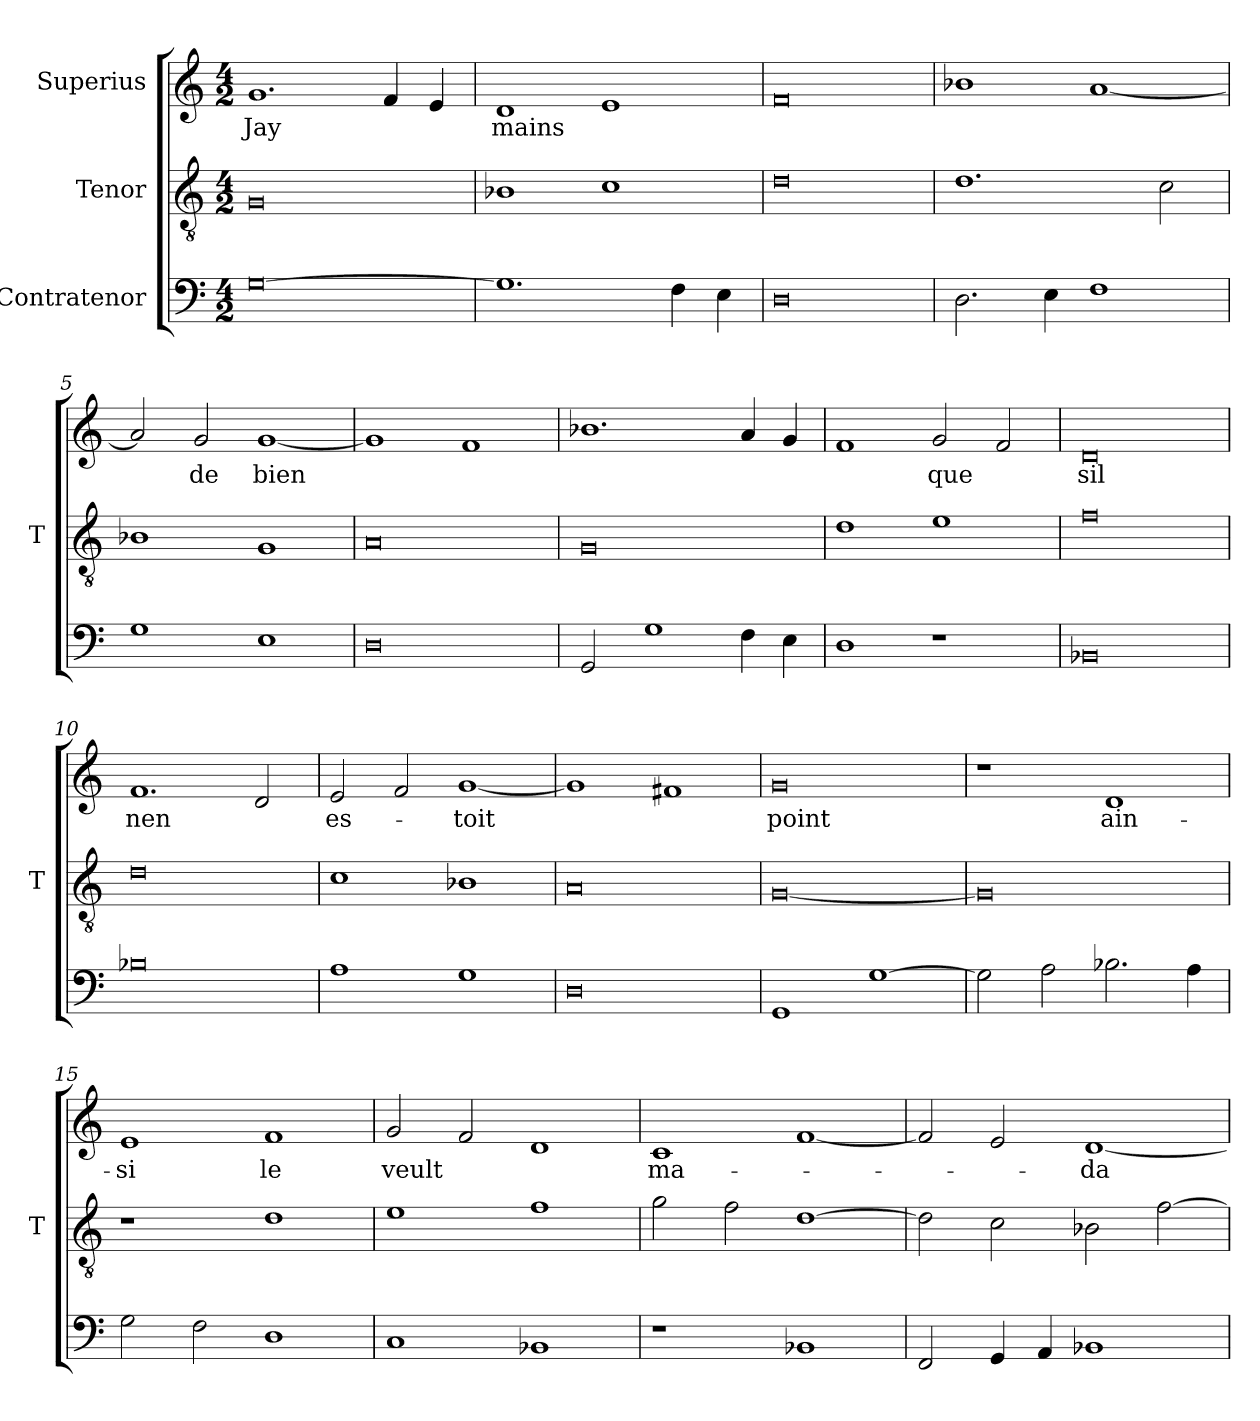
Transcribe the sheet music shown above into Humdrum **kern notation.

**kern	**kern	**kern	**text
*part3	*part2	*part1	*part1
*staff3	*staff2	*staff1	*staff1
*I"Contratenor	*I"Tenor	*I"Superius	*
*	*I'T	*	*
*clefF4	*clefGv2	*clefG2	*
*M4/2	*M4/2	*M4/2	*
=1	=1	=1	=1
[0G	0G	1.g	-Jay
.	.	4f	.
.	.	4e	.
=2	=2	=2	=2
1.G]	1B-X	1d	-mains
.	1c	1e	.
4F	.	.	.
4E	.	.	.
=3	=3	=3	=3
0D	0d	0f	.
=4	=4	=4	=4
2.D	1.d	1b-X	.
4E	.	.	.
1F	.	[1a	.
.	2c	.	.
=5	=5	=5	=5
1G	1B-X	2a]	.
.	.	2g	-de
1E	1G	[1g	-bien
=6	=6	=6	=6
0D	0A	1g]	.
.	.	1f	.
=7	=7	=7	=7
2GG	0G	1.b-X	.
1G	.	.	.
4F	.	4a	.
4E	.	4g	.
=8	=8	=8	=8
1D	1d	1f	.
1r	1e	2g	-que
.	.	2f	.
=9	=9	=9	=9
0BB-X	0f	0d	-sil
=10	=10	=10	=10
0B-X	0d	1.f	-nen
.	.	2d	.
=11	=11	=11	=11
1A	1c	2e	es-
.	.	2f	.
1G	1B-X	[1g	-toit
=12	=12	=12	=12
0D	0A	1g]	.
.	.	1f#X	.
=13	=13	=13	=13
1GG	[0G	0g	-point
[1G	.	.	.
=14	=14	=14	=14
2G]	0G]	1r	.
2A	.	.	.
2.B-X	.	1d	ain-
4A	.	.	.
=15	=15	=15	=15
2G	1r	1e	-si
2F	.	.	.
1D	1d	1f	-le
=16	=16	=16	=16
1C	1e	2g	-veult
.	.	2f	.
1BB-X	1f	1d	.
=17	=17	=17	=17
1r	2g	1c	ma-
.	2f	.	.
1BB-X	[1d	[1f	.
=18	=18	=18	=18
2FF	2d]	2f]	.
4GG	2c	2e	.
4AA	.	.	.
1BB-X	2B-X	[1d	-da-
.	[2f	.	.
=	=	=	=
*-	*-	*-	*-
